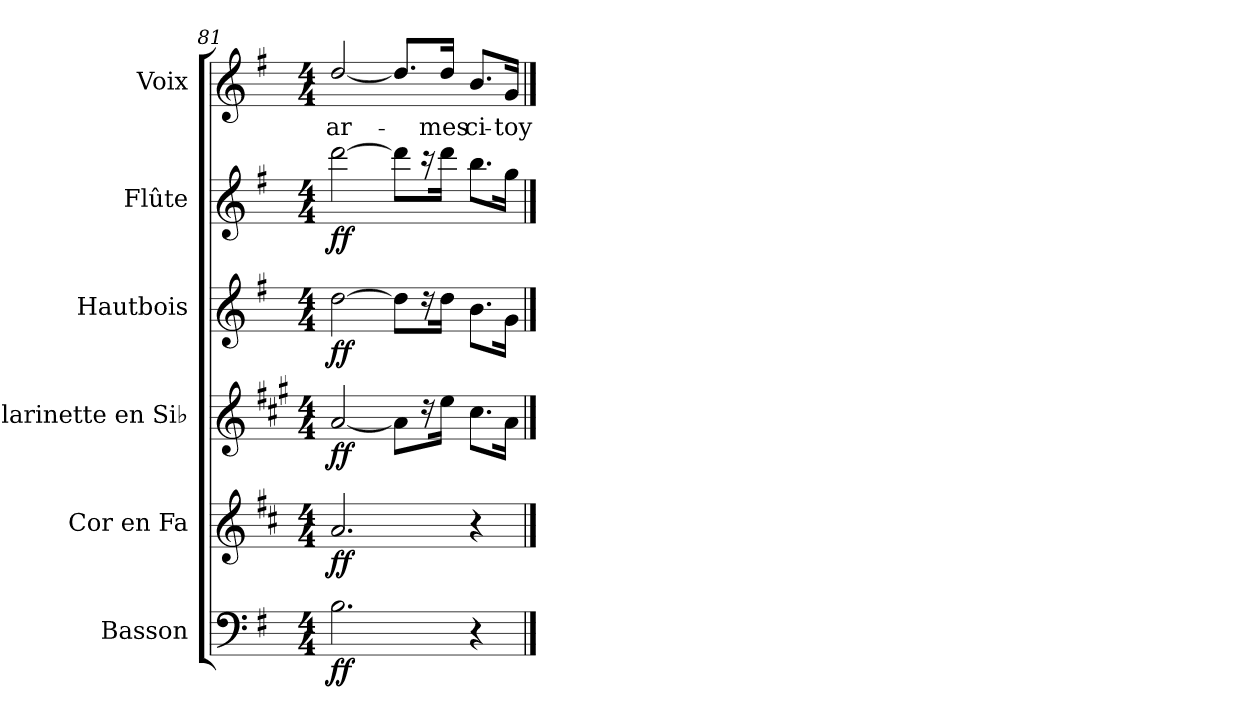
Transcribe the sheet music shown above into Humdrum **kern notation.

**kern	**dynam	**kern	**dynam	**kern	**dynam	**kern	**dynam	**kern	**dynam	**kern	**text
*part6	*part6	*part5	*part5	*part4	*part4	*part3	*part3	*part2	*part2	*part1	*part1
*staff6	*staff6	*staff5	*staff5	*staff4	*staff4	*staff3	*staff3	*staff2	*staff2	*staff1	*staff1
*I"Basson	*	*I"Cor en Fa	*	*I"Clarinette en Si♭	*	*I"Hautbois	*	*I"Flûte	*	*I"Voix	*
*I'Bsn.	*	*I'Cor Fa	*	*I'Clar. Si♭	*	*I'Htbs.	*	*I'Fl.	*	*I'Vx.	*
!!LO:LB:g=z
*clefF4	*	*clefG2	*	*clefG2	*	*clefG2	*	*clefG2	*	*clefG2	*
*	*	*ITrd4c7	*	*ITrd1c2	*	*	*	*	*	*	*
*k[f#]	*	*k[f#]	*	*k[f#]	*	*k[f#]	*	*k[f#]	*	*k[f#]	*
*M4/4	*	*M4/4	*	*M4/4	*	*M4/4	*	*M4/4	*	*M4/4	*
=81	=81	=81	=81	=81	=81	=81	=81	=81	=81	=81	=81
!	!LO:DY:b	!	!LO:DY:b	!	!LO:DY:b	!	!LO:DY:b	!	!LO:DY:b	!	!LO:LY:b
2.B\	ff	2.d/	ff	[2g/	ff	[2dd\	ff	[2ddd\	ff	[2dd/	ar-
.	.	.	.	8g\L]	.	8dd\L]	.	8ddd\L]	.	8.dd/L]	.
.	.	.	.	16r	.	16r	.	16r	.	.	.
!	!	!	!	!	!	!	!	!	!	!	!LO:LY:b
.	.	.	.	16dd\Jk	.	16dd\Jk	.	16ddd\Jk	.	16dd/Jk	-mes
!	!	!	!	!	!	!	!	!	!	!	!LO:LY:b
4r	.	4r	.	8.b\L	.	8.b\L	.	8.bb\L	.	8.b/L	ci-
!	!	!	!	!	!	!	!	!	!	!	!LO:LY:b
.	.	.	.	16g\Jk	.	16g\Jk	.	16gg\Jk	.	16g/Jk	-toy-
==	==	==	==	==	==	==	==	==	==	==	==
*-	*-	*-	*-	*-	*-	*-	*-	*-	*-	*-	*-
